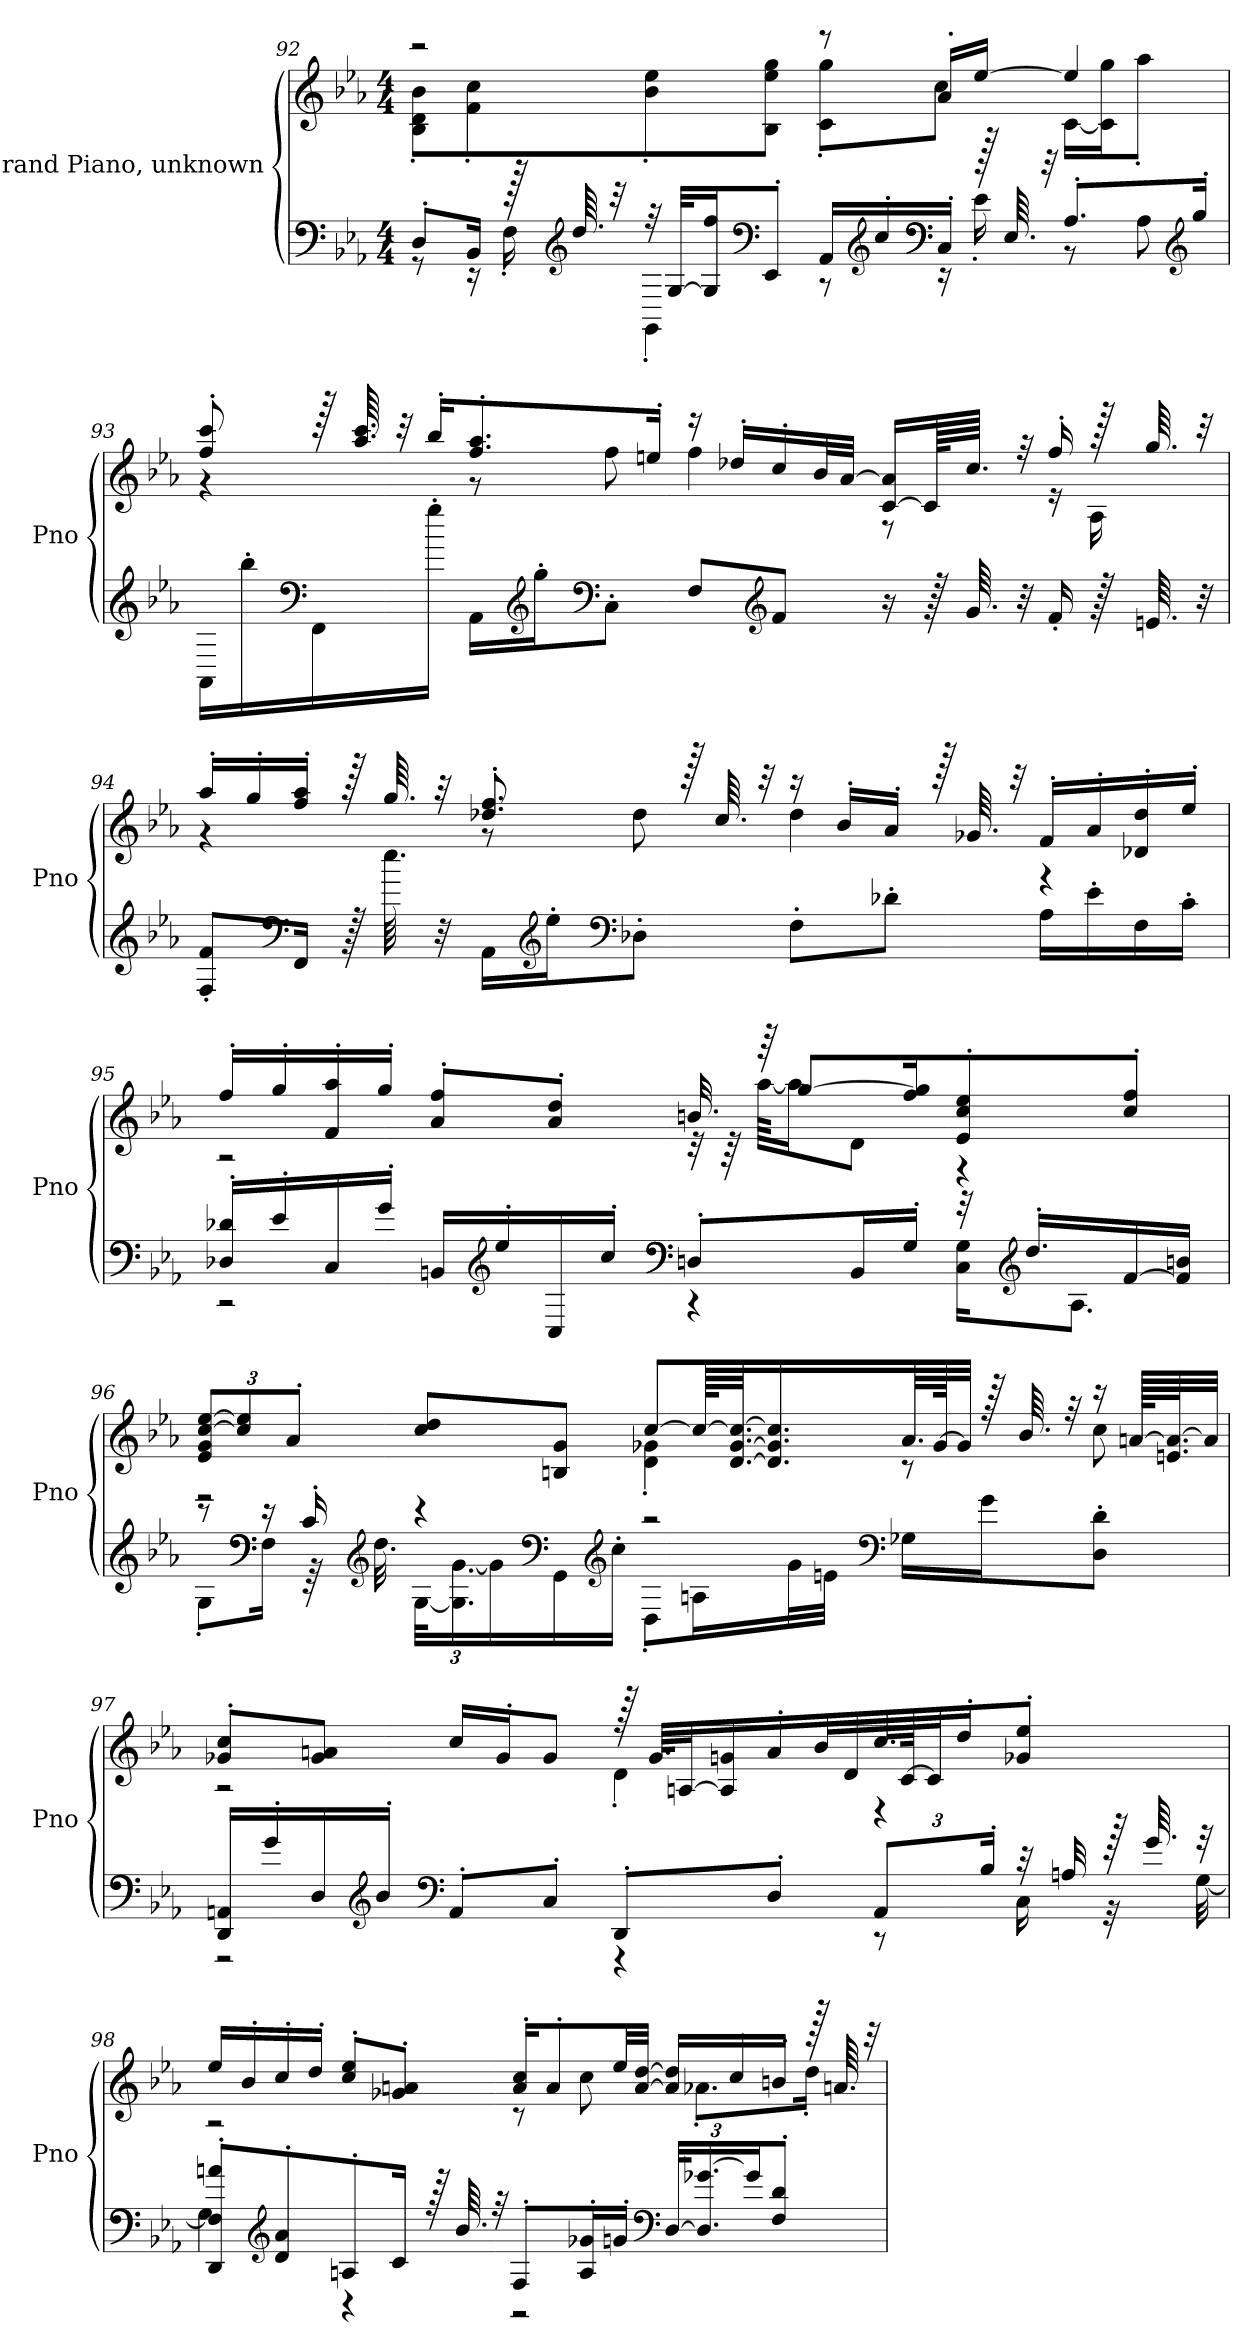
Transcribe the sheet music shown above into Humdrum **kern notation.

**kern	**kern
*part1	*part1
*staff2	*staff1
*I"Grand Piano, unknown	*
*I'Pno	*
!!LO:LB:g=z
*clefF4	*clefG2
*k[b-e-a-]	*k[b-e-a-]
*M4/4	*M4/4
=92	=92
*^	*^
8D'/L	8r	2r	8B-\' 8d\' 8b-\'L
16BB-/Jk	16r	.	8f\' 8cc\'
128r	16F'\	.	.
*clefG2	*	*	*
64.dd/	.	.	.
32r	.	.	.
32r	4GG'\	.	8b-\' 8ee-\'
[32G/KLL	.	.	.
16G/] 16ff/J	.	.	.
*clefF4	*	*	*
8EE-'/J	.	.	8B-\ 8ee-\ 8gg\J
16AA-/LL	8r	8r	8c\' 8gg\'L
*clefG2	*	*	*
16cc'/	.	.	.
*clefF4	*	*	*
16C'/JJ	16r	16a-'/LL	8cc\J
128r	16e-'\	[16ee-/JJ	.
64.E-/	.	.	.
32r	.	.	.
8.A-'/L	8r	4ee-/]	[16c\LL
.	.	.	16c\] 16gg\J
.	8A-\	.	8aa-'\J
*clefG2	*	*	*
16gg'/Jk	.	.	.
*v	*v	*	*
!!LO:PB:g=z	!!
=93	=93	=93
16AA-\LL	8ff/' 8ccc/'	4r
16bb-'\	.	.
*clefF4	*	*
16FF\	128r	.
.	64.aa-/ 64.ccc/	.
.	32r	.
16gg'\JJ	16bb-'/KL	.
16AA-\LL	8.ff/' 8.aa-/'	8r
*clefG2	*	*
16gg'\J	.	.
*clefF4	*	*
8C'\J	.	8ff\
.	16een'/Jk	.
8F/L	16r	4ff\
.	16dd-X'/LL	.
*clefG2	*	*
8f/J	16cc'/	.
.	32b-/L	.
.	[32a-/JJJ	.
16r	[16c/ 16a-/]LL	8r
128r	128c/KLL]	.
64.g/	64.cc/JJJJ	.
32r	32r	.
16f'/	16ff'/	16r
128r	128r	16A-\
64.en/	64.gg/	.
32r	32r	.
!!LO:LB:g=z	!!
=94	=94	=94
8F/' 8f/'L	16aa-'/LL	4r
.	16gg'/	.
*clefF4	*	*
16FF/Jk	16ff/' 16aa-/'JJ	.
128r	128r	.
64.ee-\	64.gg/	.
32r	32r	.
16AA-\LL	8.dd-X/' 8.ff/'	8r
*clefG2	*	*
16ee-'\J	.	.
*clefF4	*	*
8D-X'\J	.	8dd-\
.	128r	.
.	64.cc/	.
.	32r	.
8F'\L	16r	4dd-\
.	16b-'/LL	.
8d-X'\J	16a-'/JJ	.
.	128r	.
.	64.g-X/	.
.	32r	.
16A-\LL	16f'/LL	4r
16e-'\	16a-'/	.
16F\	16d-X/' 16dd-/'	.
16c'\JJ	16ee-'/JJ	.
!!LO:LB:g=z	!!
=95	=95	=95
*^	*	*
16D-X/' 16d-X/'LL	2r	16ff'/LL	2r
16e-'/	.	16gg'/	.
16C/	.	16f/' 16aa-/'	.
16g'/JJ	.	16gg'/JJ	.
16BBn/LL	.	8a-/' 8ff/'L	.
*clefG2	*	*	*
16ee-'/	.	.	.
16C/	.	8a-/' 8dd/'J	.
16cc'/JJ	.	.	.
*clefF4	*	*	*
8Dn'/L	4r	32.bn/	32r
.	.	.	64r
.	.	64r	[64aa-\KKLL
.	.	[8gg/L	16aa-\J]
16BB/L	.	.	8d\J
16G'/JJ	.	16ff/ 16gg/]K	.
32r	16C\ 16G\KL	8e-/' 8cc/' 8ee-/'	4r
*clefG2	*	*	*
16.dd'/LL	.	.	.
.	8.A-\J	.	.
[16f/	.	8cc/' 8ff/'J	.
16f/] 16bn/JJ	.	.	.
!!LO:LB:g=z	!!
=96	=96	=96	=96
*	*	*Xbrackettup	*
8r	8G'\L	12e-/ 12g/ [12cc/ [12ee-/L	2r
.	.	12cc/] 12ee-/]	.
*clefF4	*	*	*
16r	16F\Jk	.	.
.	.	12a-'/J	.
16c'/	64r	.	.
*clefG2	*	*	*
.	32.dd\	.	.
*	*Xbrackettup	*	*
4r	[48G\KLL	8cc/ 8dd/L	.
.	24.G\] [24.g\	.	.
.	24g\]	.	.
*clefF4	*	*	*
.	16GG\	8Bn/ 8g/J	.
*clefG2	*	*	*
.	16cc'\JJ	.	.
2r	8D'\L	[8cc/L	4d\' 4g-X\'
.	16An\L	128cc/KLLL_	.
.	.	[64.d/ [64.g-/ 64.cc/_JJ	.
.	.	16.d/] 16.g-/] 16.cc/]	.
.	32g\L	.	.
.	32en\JJJ	.	.
*clefF4	*	*	*
.	16G-X\LL	64.a-/LL	8r
.	.	[128g-/JK	.
.	.	32g-/JJJ]	.
.	16g\J	128r	.
.	.	64.b-/	.
.	.	32r	.
.	8D\' 8d\'J	16r	8cc\
.	.	[128an/KLLLL	.
.	.	64.en/ 64.a/_J	.
.	.	32a/JJJ]	.
!!LO:LB:g=z	!!
=97	=97	=97	=97
16DD/ 16AAn/LL	2r	8g-X/' 8cc/'L	2r
16g'/	.	.	.
16D/	.	8g-/ 8an/J	.
*clefG2	*	*	*
16b-'/JJ	.	.	.
*clefF4	*	*	*
8AA'/L	.	16cc/LL	.
.	.	16g-'/J	.
8C'/J	.	8g-/J	.
8DD'/L	4r	128r	4d'\
.	.	64.g-/KLLL	.
.	.	[32An/J	.
.	.	16A/] 16gn/	.
8D'/J	.	16a'/	.
.	.	32b-/L	.
.	.	32d/	.
12AA/L	8r	64.cc/L	4r
.	.	[128c/JK	.
.	.	32c/J]	.
.	.	16dd'/J	.
24B-'/Jk	.	.	.
32r	16C\	8g-X/' 8ee-/'J	.
32An/	.	.	.
128r	32r	.	.
64.g/	.	.	.
32r	[32G\	.	.
!!LO:PB:g=z	!!
=98	=98	=98	=98
8DD/' 8F/' 8an/'L	4G\]	16ee-/LL	2r
.	.	16b-'/	.
*clefG2	*	*	*
8d/' 8a/'	.	16cc'/	.
.	.	16dd'/JJ	.
8An'/	4r	8cc/' 8ee-/'L	.
16c/Jk	.	8g-X/' 8an/'J	.
128r	.	.	.
64.b-/	.	.	.
32r	.	.	.
8F'/L	2r	16a/' 16cc/'KL	8r
.	.	8a'/	.
16A/' 16g-X/'L	.	.	8cc\
16gn'/JJ	.	32ee-/LL	.
.	.	[32a/ [32dd/JJJ	.
*clefF4	*	*	*
[48D/KLL	.	16a/] 16dd/]LL	8.a-X'\L
24.D/] [24.g-X/	.	.	.
.	.	16cc'/	.
24g-/J]	.	.	.
8F/' 8d/'J	.	16bn'/JJ	.
.	.	128r	16dd'\Jk
.	.	64.an/	.
.	.	32r	.
*v	*v	*	*
*	*v	*v
=	=
*-	*-
